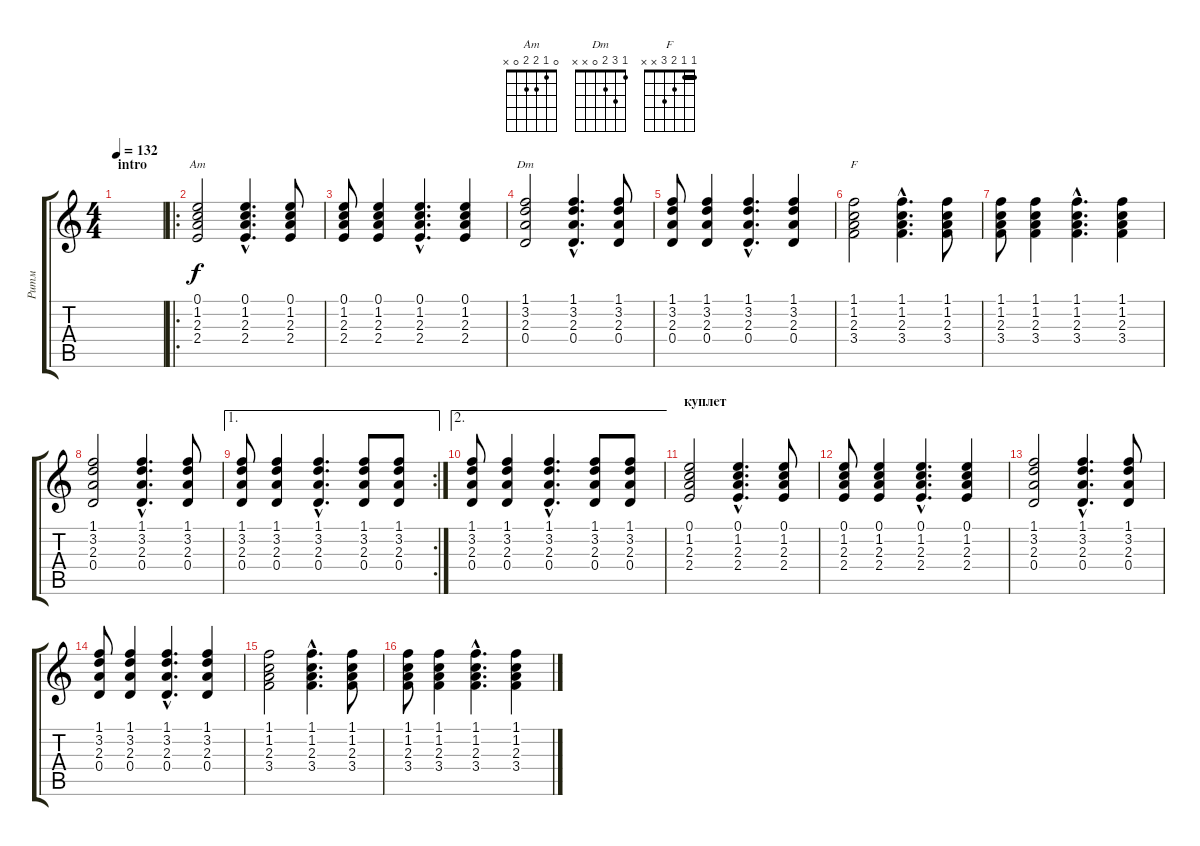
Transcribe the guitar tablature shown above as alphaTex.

\track ("Ритм" "Ритм") {instrument acousticguitarnylon}
\staff {score tabs}
\tuning (E4 B3 G3 D3 A2 E2) {hide}
\chord ("Am" 0 1 2 2 0 x)
\chord ("Dm" 1 3 2 0 x x)
\chord ("F" 1 1 2 3 x x) {barre 1}
\ts (4 4)
\section ("" "intro")
\tempo 132
\clef g2
\ks c
|
\ro
(0.1 1.2 2.3 2.4).2{ch "Am"} (0.1{hac} 1.2{hac} 2.3{hac} 2.4{hac}).4{d} (0.1 1.2 2.3 2.4).8 |
(0.1 1.2 2.3 2.4).8 (0.1 1.2 2.3 2.4).4 (0.1{hac} 1.2{hac} 2.3{hac} 2.4{hac}).4{d} (0.1 1.2 2.3 2.4).4 |
(1.1 3.2 2.3 0.4).2{ch "Dm"} (1.1{hac} 3.2{hac} 2.3{hac} 0.4{hac}).4{d} (1.1 3.2 2.3 0.4).8 |
(1.1 3.2 2.3 0.4).8 (1.1 3.2 2.3 0.4).4 (1.1{hac} 3.2{hac} 2.3{hac} 0.4{hac}).4{d} (1.1 3.2 2.3 0.4).4 |
(1.1 1.2 2.3 3.4).2{ch "F"} (1.1{hac} 1.2{hac} 2.3{hac} 3.4{hac}).4{d} (1.1 1.2 2.3 3.4).8 |
(1.1 1.2 2.3 3.4).8 (1.1 1.2 2.3 3.4).4 (1.1{hac} 1.2{hac} 2.3{hac} 3.4{hac}).4{d} (1.1 1.2 2.3 3.4).4 |
(1.1 3.2 2.3 0.4).2 (1.1{hac} 3.2{hac} 2.3{hac} 0.4{hac}).4{d} (1.1 3.2 2.3 0.4).8 |
\ae 1
\rc 2
(1.1 3.2 2.3 0.4).8 (1.1 3.2 2.3 0.4).4 (1.1{hac} 3.2{hac} 2.3{hac} 0.4{hac}).4{d} (1.1 3.2 2.3 0.4).8 (1.1 3.2 2.3 0.4).8 |
\ae 2
(1.1 3.2 2.3 0.4).8 (1.1 3.2 2.3 0.4).4 (1.1{hac} 3.2{hac} 2.3{hac} 0.4{hac}).4{d} (1.1 3.2 2.3 0.4).8 (1.1 3.2 2.3 0.4).8 |
\section ("" "куплет")
(0.1 1.2 2.3 2.4).2 (0.1{hac} 1.2{hac} 2.3{hac} 2.4{hac}).4{d} (0.1 1.2 2.3 2.4).8 |
(0.1 1.2 2.3 2.4).8 (0.1 1.2 2.3 2.4).4 (0.1{hac} 1.2{hac} 2.3{hac} 2.4{hac}).4{d} (0.1 1.2 2.3 2.4).4 |
(1.1 3.2 2.3 0.4).2 (1.1{hac} 3.2{hac} 2.3{hac} 0.4{hac}).4{d} (1.1 3.2 2.3 0.4).8 |
(1.1 3.2 2.3 0.4).8 (1.1 3.2 2.3 0.4).4 (1.1{hac} 3.2{hac} 2.3{hac} 0.4{hac}).4{d} (1.1 3.2 2.3 0.4).4 |
(1.1 1.2 2.3 3.4).2 (1.1{hac} 1.2{hac} 2.3{hac} 3.4{hac}).4{d} (1.1 1.2 2.3 3.4).8 |
(1.1 1.2 2.3 3.4).8 (1.1 1.2 2.3 3.4).4 (1.1{hac} 1.2{hac} 2.3{hac} 3.4{hac}).4{d} (1.1 1.2 2.3 3.4).4
